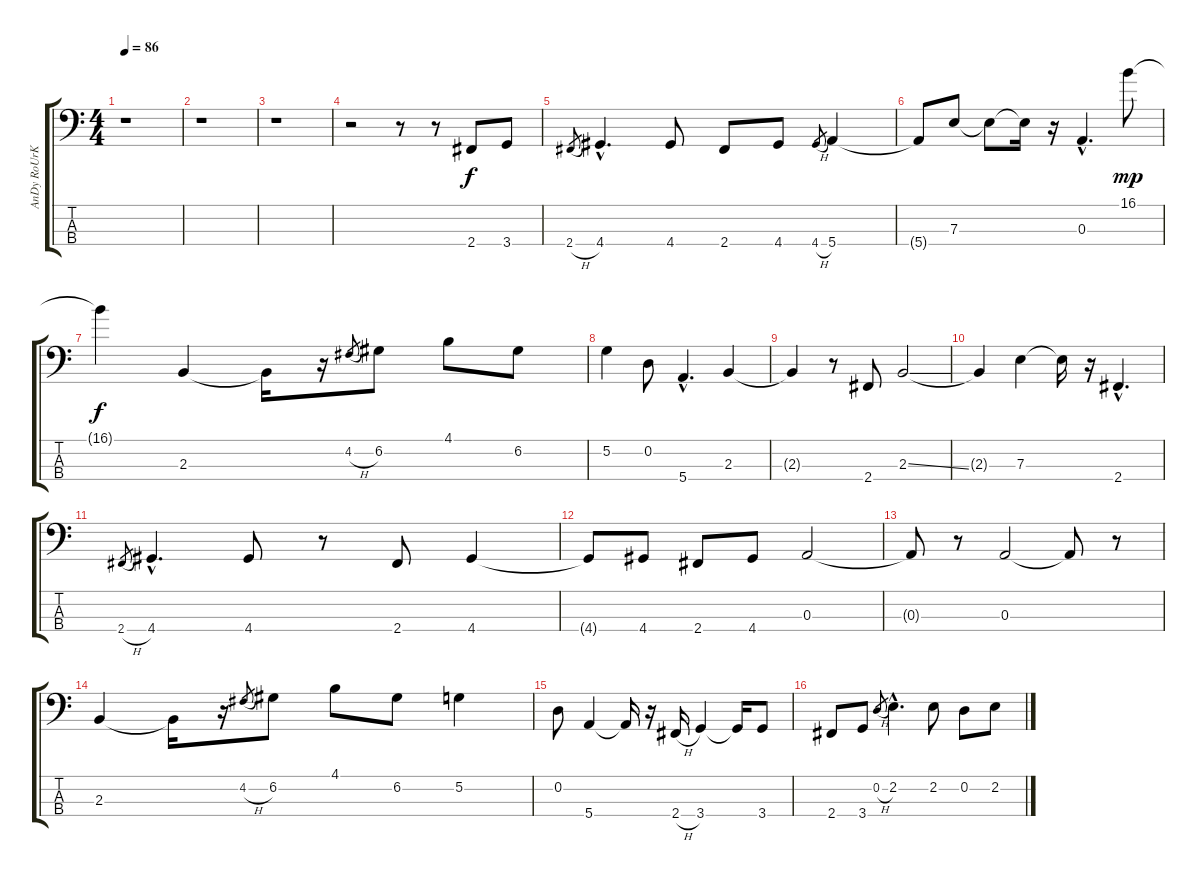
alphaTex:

\track ("AnDy RoUrKe" "AnDy RoUrK") {instrument electricbasspick}
\staff {score tabs}
\tuning (G2 D2 A1 E1) {hide}
\ts (4 4)
\tempo 86
\clef f4
\ks c
r.1{dy f instrument electricbasspick} |
r.1 |
r.1 |
r.2 r.8 r.8 2.4.8 3.4.8 |
2.4{h}.8{gr} 4.4{hac}.4{d} 4.4.8 2.4.8 4.4.8 4.4{h}.8{gr} 5.4.4 |
5.4{t}.8 7.3.8 7.3{t}.8 7.3{t}.16 r.16 0.3{hac}.4{d} 16.1.8{dy mp} |
16.1{t}.4{dy f} 2.3.4 2.3{t}.16 r.16 4.2{h}.8{gr} 6.2.8 4.1.8 6.2.8 |
5.2.4 0.2.8 5.4{hac}.4{d} 2.3.4 |
2.3{t}.4 r.8 2.4.8 2.3{ss}.2 |
2.3{t}.4 7.3.4 7.3{t}.16 r.16 2.4{hac}.4{d} |
2.4{h}.8{gr} 4.4{hac}.4{d} 4.4.8 r.8 2.4.8 4.4.4 |
4.4{t}.8 4.4.8 2.4.8 4.4.8 0.3.2 |
0.3{t}.8 r.8 0.3.2 0.3{t}.8 r.8 |
2.3.4 2.3{t}.16 r.16 4.2{h}.8{gr} 6.2.8 4.1.8 6.2.8 5.2.4 |
0.2.8 5.4.4 5.4{t}.16 r.16 2.4{h}.16 3.4.4 3.4{t}.16 3.4.8 |
2.4.8 3.4.8 0.2{h}.8{gr} 2.2{hac}.4{d} 2.2.8 0.2.8 2.2.8
